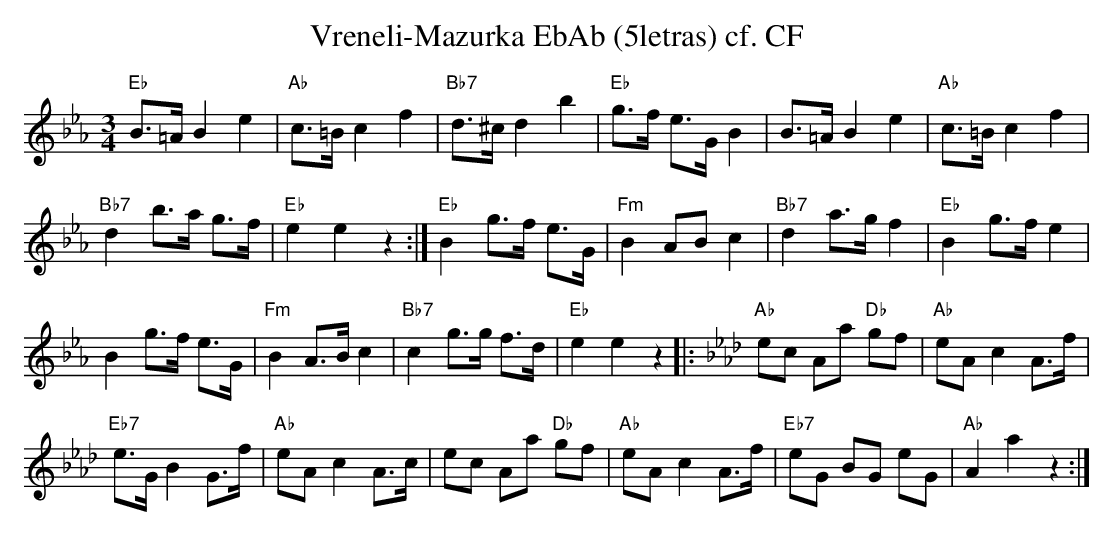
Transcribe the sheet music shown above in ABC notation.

X:1
T:Vreneli-Mazurka EbAb (5letras) cf. CF
M:3/4
L:1/8
K:Ebmaj%%MIDI gchordon
"Eb"B>=AB2e2 | "Ab"c>=Bc2f2 | "Bb7"d>^cd2b2 | "Eb"g>f e>GB2 | B>=AB2e2 | "Ab"c>=Bc2f2 |
"Bb7"d2b>a g>f | "Eb"e2e2z2 :| "Eb"B2g>f e>G | "Fm"B2ABc2 | "Bb7"d2a>gf2 | "Eb"B2g>fe2 |
B2g>f e>G | "Fm"B2A>Bc2 | "Bb7"c2g>g f>d | "Eb"e2e2z2 |: [K:Abmaj] "Ab"ec Aa "Db"gf | "Ab"eAc2A>f |
"Eb7"e>GB2G>f | "Ab"eAc2A>c | ec Aa "Db"gf | "Ab"eAc2A>f | "Eb7"eG BG eG | "Ab"A2a2z2 :|
